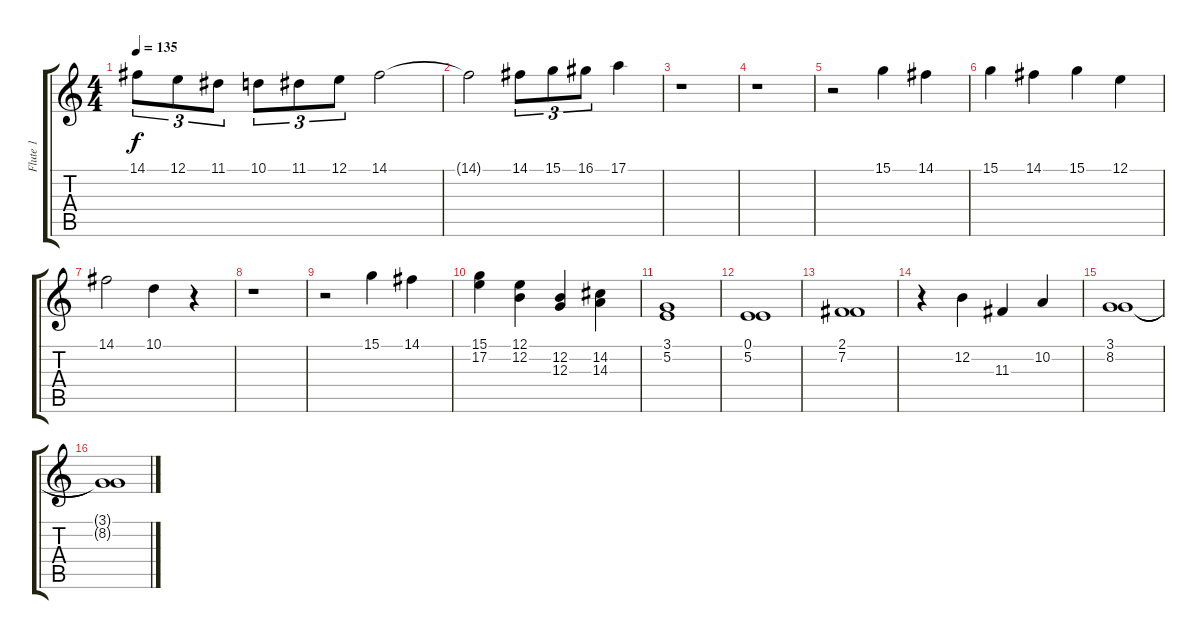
\track ("Flute 1" "Flute 1") {instrument flute}
\staff {score tabs}
\tuning (E4 B3 G3 D3 A2 E2) {hide}
\ts (4 4)
\tempo 135
\clef g2
\ks c
14.1.8{tu (3 2) dy f} 12.1.8{tu (3 2)} 11.1.8{tu (3 2)} 10.1.8{tu (3 2)} 11.1.8{tu (3 2)} 12.1.8{tu (3 2)} 14.1.2 |
14.1{t}.2 14.1.8{tu (3 2)} 15.1.8{tu (3 2)} 16.1.8{tu (3 2)} 17.1.4 |
r.1 |
r.1 |
r.2 15.1.4 14.1.4 |
15.1.4 14.1.4 15.1.4 12.1.4 |
14.1.2 10.1.4 r.4 |
r.1 |
r.2 15.1.4 14.1.4 |
(15.1 17.2).4 (12.1 12.2).4 (12.2 12.3).4 (14.2 14.3).4 |
(3.1 5.2).1 |
(0.1 5.2).1 |
(2.1 7.2).1 |
r.4 12.2.4 11.3.4 10.2.4 |
(3.1 8.2).1 |
(3.1{t} 8.2{t}).1
